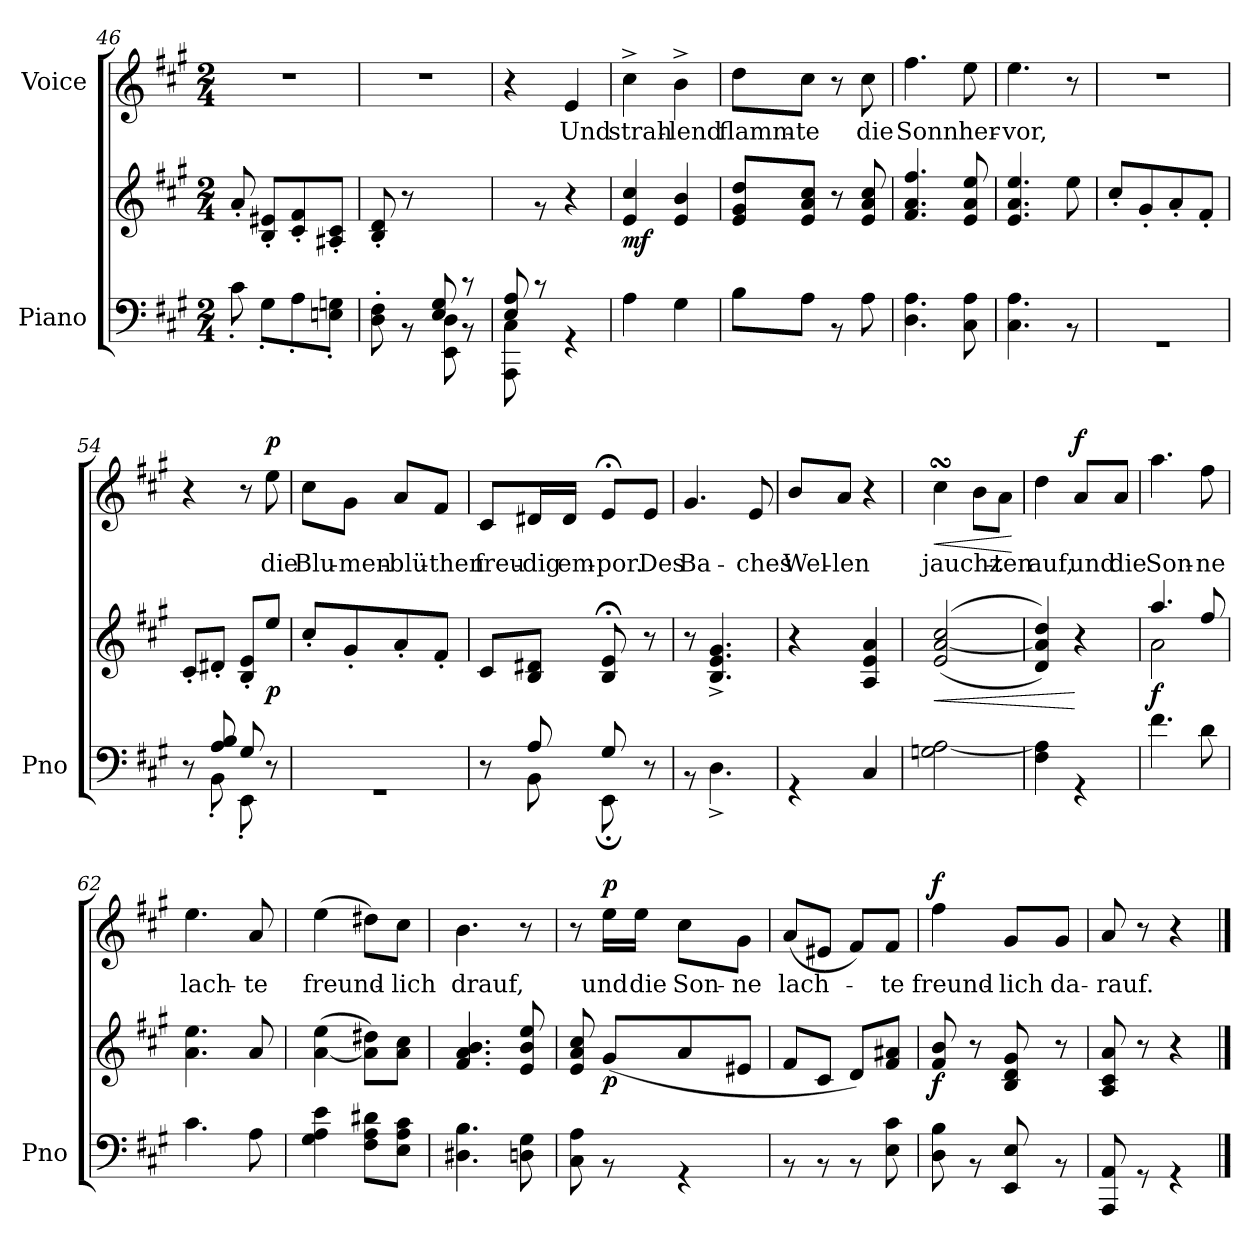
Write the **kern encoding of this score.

**kern	**kern	**dynam	**kern	**text	**dynam
*part2	*part2	*part2	*part1	*part1	*part1
*staff3	*staff2	*staff2/3	*staff1	*staff1	*staff1
*I"Piano	*	*	*I"Voice	*	*
*I'Pno	*	*	*	*	*
!!LO:LB:g=z
*clefF4	*clefG2	*	*clefG2	*	*
*k[f#c#g#]	*k[f#c#g#]	*	*k[f#c#g#]	*	*
*M2/4	*M2/4	*	*M2/4	*	*
=46	=46	=46	=46	=46	=46
*^	*	*	*	*	*
2ryy	8c#'\	8a'/	.	2r	.	.
.	8G#'\L	8B/' 8e#X/'L	.	.	.	.
.	8A'\	8c#/' 8f#/'	.	.	.	.
.	8En\' 8Gn\'J	8A#X/' 8c#/'J	.	.	.	.
=47	=47	=47	=47	=47	=47	=47
*	*^	*	*	*	*	*
4ryy	2ryy	8D\' 8F#\'	8B/' 8d/'	.	2r	.	.
.	.	8r	8r	.	.	.	.
8E/ 8G#/	.	8EE\ 8D\	8ryy	.	.	.	.
8ryy	.	8rBB	8rGG	.	.	.	.
=48	=48	=48	=48	=48	=48	=48	=48
8E/ 8A/	2ryy	8AAA\ 8C#\	8ryy	.	4r	.	.
4.ryy	.	8rc	8rg	.	.	.	.
!	!	!	!	!	!	!LO:LY:b	!
.	.	4r	4r	.	4e/	Und	.
=49	=49	=49	=49	=49	=49	=49	=49
!	!	!	!	!LO:DY:b	!	!LO:LY:b	!
*	*v	*v	*	*	*	*	*
2ryy	4A\	4e/ 4cc#/	mf	4cc#^\	strah-	.
!	!	!	!	!	!LO:LY:b	!
.	4G#\	4e/ 4b/	.	4b^\	-lend	.
=50	=50	=50	=50	=50	=50	=50
!	!	!	!	!	!LO:LY:b	!
2ryy	8B\L	8e/ 8g#/ 8dd/L	.	8dd\L	flamm-	.
!	!	!	!	!	!LO:LY:b	!
.	8A\J	8e/ 8a/ 8cc#/J	.	8cc#\J	-te	.
.	8r	8r	.	8r	.	.
!	!	!	!	!	!LO:LY:b	!
.	8A\	8e/ 8a/ 8cc#/	.	8cc#\	die	.
=51	=51	=51	=51	=51	=51	=51
!	!	!	!	!	!LO:LY:b	!
2ryy	4.D\ 4.A\	4.f#/ 4.a/ 4.ff#/	.	4.ff#\	Sonn'	.
!	!	!	!	!	!LO:LY:b	!
.	8C#\ 8A\	8e/ 8a/ 8ee/	.	8ee\	her-	.
=52	=52	=52	=52	=52	=52	=52
!	!	!	!	!	!LO:LY:b	!
2ryy	4.C#\ 4.A\	4.e/ 4.a/ 4.ee/	.	4.ee\	-vor,	.
.	8r	8ee\	.	8r	.	.
=53	=53	=53	=53	=53	=53	=53
2ryy	2r	8cc#'/L	.	2r	.	.
.	.	8g#'/	.	.	.	.
.	.	8a'/	.	.	.	.
.	.	8f#'/J	.	.	.	.
!!LO:LB:g=z
=54	=54	=54	=54	=54	=54	=54
8ryy	8r	8c#'/L	.	4r	.	.
8A/ 8B/	8BB'\	8d#X'/J	.	.	.	.
8G#/	8EE'\	8B/' 8e/'L	.	8r	.	.
!	!	!	!LO:DY:b	!	!LO:LY:b	!LO:DY:a
8ryy	8r	8ee/J	p	8ee\	die	p
=55	=55	=55	=55	=55	=55	=55
!	!	!	!	!	!LO:LY:b	!
2ryy	2r	8cc#'/L	.	8cc#\L	Blu-	.
!	!	!	!	!	!LO:LY:b	!
.	.	8g#'/	.	8g#\J	-men-	.
!	!	!	!	!	!LO:LY:b	!
.	.	8a'/	.	8a/L	-blü-	.
!	!	!	!	!	!LO:LY:b	!
.	.	8f#'/J	.	8f#/J	-then	.
=56	=56	=56	=56	=56	=56	=56
!	!	!	!	!	!LO:LY:b	!
8ryy	8r	8c#/L	.	8c#/L	freu-	.
!	!	!	!	!	!LO:LY:b	!
8A/	8BB\	8B/ 8d#X/J	.	16d#X/L	-dig	.
!	!	!	!	!	!LO:LY:b	!
.	.	.	.	16d#/JJ	em-	.
!	!	!	!	!	!LO:LY:b	!
8G#/	8EE;<\	8B/;< 8e/;<	.	8e;</L	-por.	.
!	!	!	!	!	!LO:LY:b	!
8rgyy	8r	8r	.	8e/J	Des	.
=57	=57	=57	=57	=57	=57	=57
!	!	!	!	!	!LO:LY:b	!
2ryy	8r	8r	.	4.g#/	Ba-	.
.	4.D^\	4.B/^ 4.e/^ 4.g#/^	.	.	.	.
!	!	!	!	!	!LO:LY:b	!
.	.	.	.	8e/	-ches	.
=58	=58	=58	=58	=58	=58	=58
!	!	!	!	!	!LO:LY:b	!
2ryy	4r	4r	.	8b/L	Wel-	.
!	!	!	!	!	!LO:LY:b	!
.	.	.	.	8a/J	-len	.
.	4C#/	4A/ 4e/ 4a/	.	4r	.	.
=59	=59	=59	=59	=59	=59	=59
!	!	!	!LO:HP:b	!	!LO:LY:b	!LO:HP:b
2ryy	2Gn\ [2A\	(>(>2e/ [2a/ 2cc#/	<	4cc#sSsS\	jauchz-	<
.	.	.	.	8b\L	.	.
!	!	!	!	!	!LO:LY:b	!
.	.	.	.	8a\J	-ten	.
*v	*v	*	*	*	*	*
.	.	.	.	.	[
=60	=60	=60	=60	=60	=60
*^	*	*	*	*	*
!	!	!	!	!	!LO:LY:b	!
2ryy	4F#\ 4A\]	4d/ 4a/] 4dd/))	.	4dd\	auf,	.
!	!	!	!	!	!LO:LY:b	!LO:DY:a
.	4r	4r	[	8a/L	und	f
!	!	!	!	!	!LO:LY:b	!
.	.	.	.	8a/J	die	.
*v	*v	*	*	*	*	*
=61	=61	=61	=61	=61	=61
*	*^	*	*	*	*
!	!	!	!LO:DY:b	!	!LO:LY:b	!
4.f#\	4.aa/	2a\	f	4.aa\	Son-	.
!	!	!	!	!	!LO:LY:b	!
8d\	8ff#/	.	.	8ff#\	-ne	.
*	*v	*v	*	*	*	*
!!LO:PB:g=z
=62	=62	=62	=62	=62	=62
*^	*	*	*	*	*
!	!	!	!	!	!LO:LY:b	!
2ryy	4.c#\	4.a\ 4.ee\	.	4.ee\	lach-	.
!	!	!	!	!	!LO:LY:b	!
.	8A\	8a/	.	8a/	-te	.
=63	=63	=63	=63	=63	=63	=63
!	!	!	!	!	!LO:LY:b	!
2ryy	4G#\ 4A\ 4e\	(>[4a\ 4ee\	.	(>4ee\	freund-	.
.	8F#\ 8A\ 8d#X\L	8a\] 8dd#X\L)	.	8dd#X\L)	.	.
!	!	!	!	!	!LO:LY:b	!
.	8E\ 8A\ 8c#\J	8a\ 8cc#\J	.	8cc#\J	-lich	.
=64	=64	=64	=64	=64	=64	=64
!	!	!	!	!	!LO:LY:b	!
2ryy	4.D#X\ 4.B\	4.f#/ 4.a/ 4.b/	.	4.b\	drauf,	.
.	8Dn\ 8G#\	8e/ 8b/ 8ee/	.	8r	.	.
=65	=65	=65	=65	=65	=65	=65
2ryy	8C#\ 8A\	8e/ 8a/ 8cc#/	.	8r	.	.
!	!	!	!LO:DY:b	!	!LO:LY:b	!LO:DY:a
.	8r	(>8g#/L	p	16ee\LL	und	p
!	!	!	!	!	!LO:LY:b	!
.	.	.	.	16ee\JJ	die	.
!	!	!	!	!	!LO:LY:b	!
.	4r	8a/	.	8cc#\L	Son-	.
!	!	!	!	!	!LO:LY:b	!
.	.	8e#X/J	.	8g#\J	-ne	.
=66	=66	=66	=66	=66	=66	=66
!	!	!	!	!	!LO:LY:b	!
2ryy	8r	8f#/L	.	(<8a/L	lach-	.
.	8r	8c#/J	.	8e#X/J	.	.
.	8r	8d/L)	.	8f#/L)	.	.
!	!	!	!	!	!LO:LY:b	!
.	8E\ 8c#\	8f#/ 8a#X/J	.	8f#/J	-te	.
=67	=67	=67	=67	=67	=67	=67
!	!	!	!LO:DY:b	!	!LO:LY:b	!LO:DY:a
2ryy	8D\ 8B\	8f#/ 8b/	f	4ff#\	freund-	f
.	8r	8r	.	.	.	.
!	!	!	!	!	!LO:LY:b	!
.	8EE/ 8E/	8B/ 8d/ 8g#/	.	8g#/L	-lich	.
!	!	!	!	!	!LO:LY:b	!
.	8r	8r	.	8g#/J	da-	.
=68	=68	=68	=68	=68	=68	=68
!	!	!	!	!	!LO:LY:b	!
2ryy	8AAA/ 8AA/	8A/ 8c#/ 8a/	.	8a/	-rauf.	.
.	8r	8r	.	8r	.	.
.	4r	4r	.	4r	.	.
*v	*v	*	*	*	*	*
==	==	==	==	==	==
*-	*-	*-	*-	*-	*-
